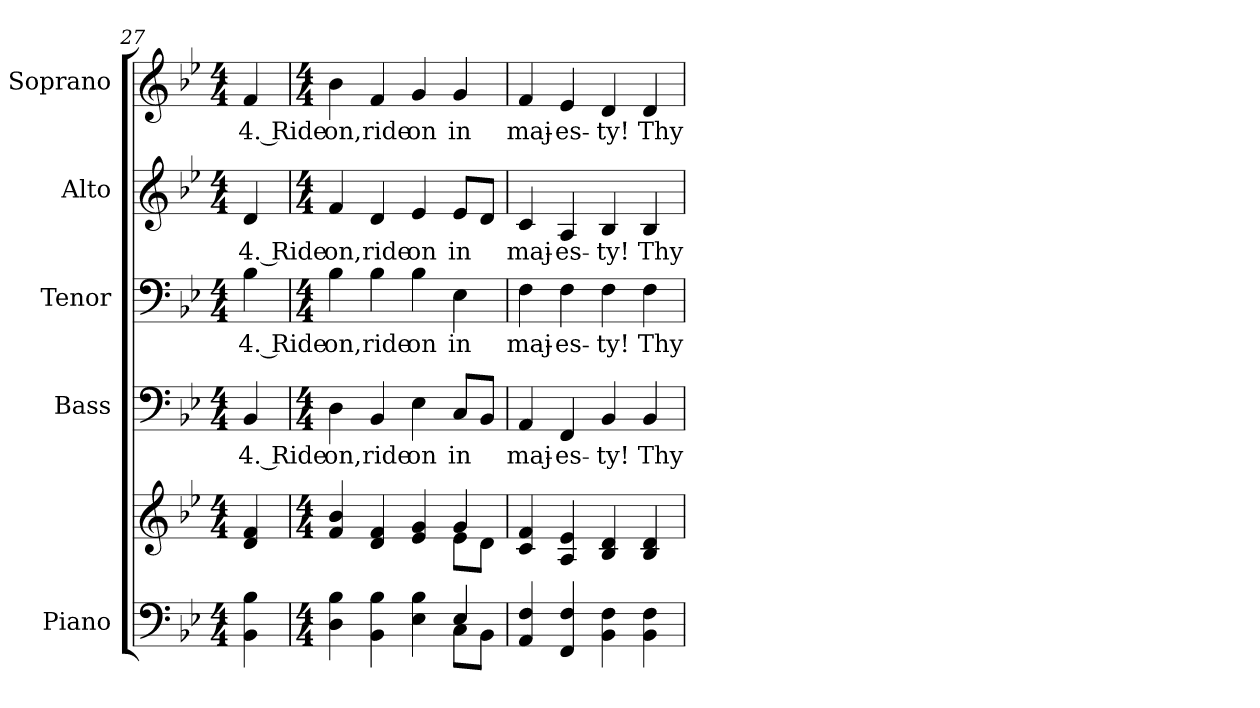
**kern	**kern	**kern	**text	**kern	**text	**kern	**text	**kern	**text
*part5	*part5	*part4	*part4	*part3	*part3	*part2	*part2	*part1	*part1
*staff6	*staff5	*staff4	*staff4	*staff3	*staff3	*staff2	*staff2	*staff1	*staff1
*I"Piano	*	*I"Bass	*	*I"Tenor	*	*I"Alto	*	*I"Soprano	*
*I'Pno.	*	*I'B.	*	*I'T.	*	*I'A.	*	*I'S.	*
!!LO:PB:g=z
*clefF4	*clefG2	*clefF4	*	*clefF4	*	*clefG2	*	*clefG2	*
*k[b-e-]	*k[b-e-]	*k[b-e-]	*	*k[b-e-]	*	*k[b-e-]	*	*k[b-e-]	*
*B-:	*B-:	*B-:	*	*B-:	*	*B-:	*	*B-:	*
*M4/4	*M4/4	*M4/4	*	*M4/4	*	*M4/4	*	*M4/4	*
=27	=27	=27	=27	=27	=27	=27	=27	=27	=27
!	!	!	!LO:LY:b:color=#000000	!	!	!	!	!	!
!	!	!	!	!	!LO:LY:b:color=#000000	!	!	!	!
!	!	!	!	!	!	!	!LO:LY:b:color=#000000	!	!
!	!	!	!	!	!	!	!	!	!LO:LY:b:color=#000000
4BB-i\ 4B-i	4di/ 4fi	4BB-i/	4. Ride	4B-i\	4. Ride	4di/	4. Ride	4fi/	4. Ride
=28	=28	=28	=28	=28	=28	=28	=28	=28	=28
*M4/4	*M4/4	*M4/4	*	*M4/4	*	*M4/4	*	*M4/4	*
*^	*^	*	*	*	*	*	*	*	*
!	!	!	!	!	!LO:LY:b:color=#000000	!	!	!	!	!	!
!	!	!	!	!	!	!	!LO:LY:b:color=#000000	!	!	!	!
!	!	!	!	!	!	!	!	!	!LO:LY:b:color=#000000	!	!
!	!	!	!	!	!	!	!	!	!	!	!LO:LY:b:color=#000000
4Di\ 4B-i	2ryy	4fi/ 4b-i	2ryy	4Di\	on,	4B-i\	on,	4fi/	on,	4b-i\	on,
!	!	!	!	!	!LO:LY:b:color=#000000	!	!	!	!	!	!
!	!	!	!	!	!	!	!LO:LY:b:color=#000000	!	!	!	!
!	!	!	!	!	!	!	!	!	!LO:LY:b:color=#000000	!	!
!	!	!	!	!	!	!	!	!	!	!	!LO:LY:b:color=#000000
4BB-i\ 4B-i	.	4di/ 4fi	.	4BB-i/	ride	4B-i\	ride	4di/	ride	4fi/	ride
!	!	!	!	!	!LO:LY:b:color=#000000	!	!	!	!	!	!
!	!	!	!	!	!	!	!LO:LY:b:color=#000000	!	!	!	!
!	!	!	!	!	!	!	!	!	!LO:LY:b:color=#000000	!	!
!	!	!	!	!	!	!	!	!	!	!	!LO:LY:b:color=#000000
4E-i\ 4B-i	4ryy	4e-i/ 4gi	4ryy	4E-i\	on	4B-i\	on	4e-i/	on	4gi/	on
!	!	!	!	!	!LO:LY:b:color=#000000	!	!	!	!	!	!
!	!	!	!	!	!	!	!LO:LY:b:color=#000000	!	!	!	!
!	!	!	!	!	!	!	!	!	!LO:LY:b:color=#000000	!	!
!	!	!	!	!	!	!	!	!	!	!	!LO:LY:b:color=#000000
4E-i/	8Ci\L	4gi/	8e-i\L	8Ci/L	in	4E-i\	in	8e-i/L	in	4gi/	in
.	8BB-i\J	.	8di\J	8BB-i/J	.	.	.	8di/J	.	.	.
*v	*v	*	*	*	*	*	*	*	*	*	*
*	*v	*v	*	*	*	*	*	*	*	*
=29	=29	=29	=29	=29	=29	=29	=29	=29	=29
*^	*^	*	*	*	*	*	*	*	*
!	!	!	!	!	!LO:LY:b:color=#000000	!	!	!	!	!	!
*v	*v	*	*	*	*	*	*	*	*	*	*
*	*v	*v	*	*	*	*	*	*	*	*
*^	*^	*	*	*	*	*	*	*	*
!	!	!	!	!	!	!	!LO:LY:b:color=#000000	!	!	!	!
*v	*v	*	*	*	*	*	*	*	*	*	*
*	*v	*v	*	*	*	*	*	*	*	*
*^	*^	*	*	*	*	*	*	*	*
!	!	!	!	!	!	!	!	!	!LO:LY:b:color=#000000	!	!
*v	*v	*	*	*	*	*	*	*	*	*	*
*	*v	*v	*	*	*	*	*	*	*	*
*^	*^	*	*	*	*	*	*	*	*
!	!	!	!	!	!	!	!	!	!	!	!LO:LY:b:color=#000000
*v	*v	*	*	*	*	*	*	*	*	*	*
*	*v	*v	*	*	*	*	*	*	*	*
4AAi/ 4Fi	4ci/ 4fi	4AAi/	maj-	4Fi\	maj-	4ci/	maj-	4fi/	maj-
!	!	!	!LO:LY:b:color=#000000	!	!	!	!	!	!
!	!	!	!	!	!LO:LY:b:color=#000000	!	!	!	!
!	!	!	!	!	!	!	!LO:LY:b:color=#000000	!	!
!	!	!	!	!	!	!	!	!	!LO:LY:b:color=#000000
4FFi/ 4Fi	4Ai/ 4e-i	4FFi/	-es-	4Fi\	-es-	4Ai/	-es-	4e-i/	-es-
!	!	!	!LO:LY:b:color=#000000	!	!	!	!	!	!
!	!	!	!	!	!LO:LY:b:color=#000000	!	!	!	!
!	!	!	!	!	!	!	!LO:LY:b:color=#000000	!	!
!	!	!	!	!	!	!	!	!	!LO:LY:b:color=#000000
4BB-i\ 4Fi	4B-i/ 4di	4BB-i/	-ty!	4Fi\	-ty!	4B-i/	-ty!	4di/	-ty!
!	!	!	!LO:LY:b:color=#000000	!	!	!	!	!	!
!	!	!	!	!	!LO:LY:b:color=#000000	!	!	!	!
!	!	!	!	!	!	!	!LO:LY:b:color=#000000	!	!
!	!	!	!	!	!	!	!	!	!LO:LY:b:color=#000000
4BB-i\ 4Fi	4B-i/ 4di	4BB-i/	Thy	4Fi\	Thy	4B-i/	Thy	4di/	Thy
=	=	=	=	=	=	=	=	=	=
*-	*-	*-	*-	*-	*-	*-	*-	*-	*-
